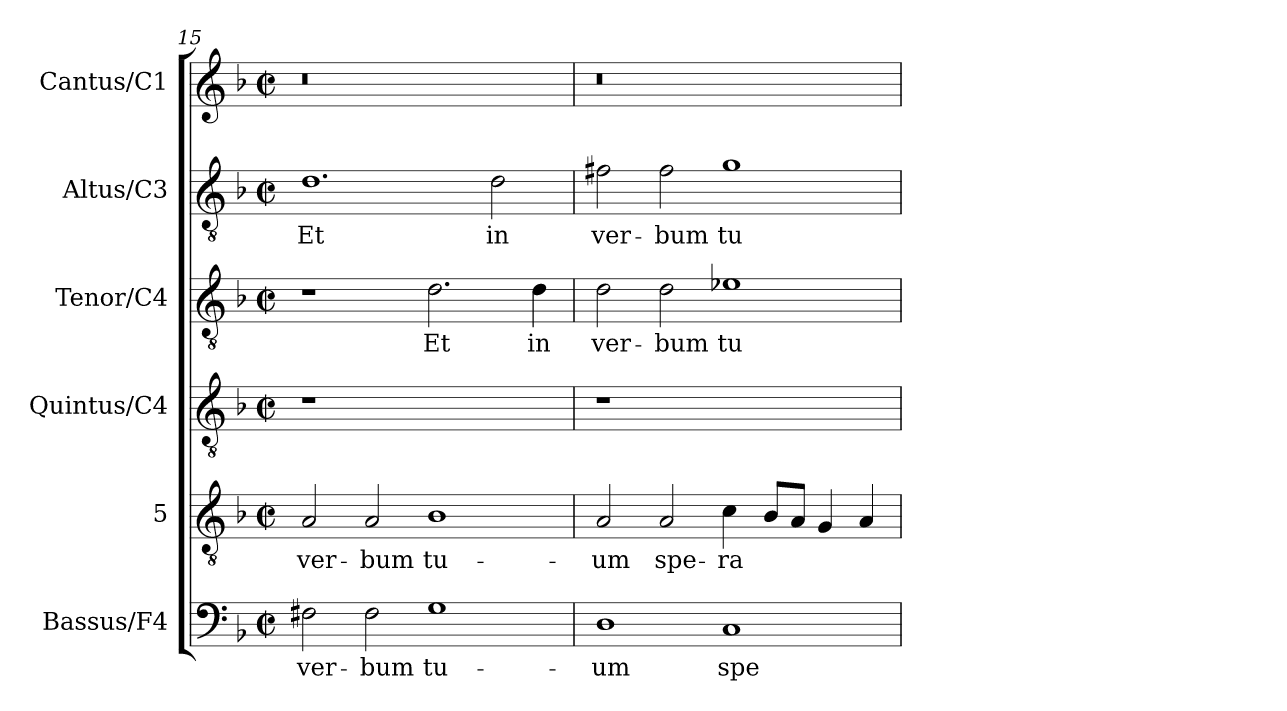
**kern	**text	**kern	**text	**kern	**kern	**text	**kern	**text	**kern
*part6	*part6	*part5	*part5	*part4	*part3	*part3	*part2	*part2	*part1
*staff6	*staff6	*staff5	*staff5	*staff4	*staff3	*staff3	*staff2	*staff2	*staff1
*I"Bassus/F4	*	*I"5	*	*I"Quintus/C4	*I"Tenor/C4	*	*I"Altus/C3	*	*I"Cantus/C1
*I'B	*	*	*	*	*I'T	*	*I'A	*	*I'C
*clefF4	*	*clefGv2	*	*clefGv2	*clefGv2	*	*clefGv2	*	*clefG2
*k[b-]	*	*k[b-]	*	*k[b-]	*k[b-]	*	*k[b-]	*	*k[b-]
*F:	*	*F:	*	*F:	*F:	*	*F:	*	*F:
*M2/2	*	*M2/2	*	*M2/2	*M2/2	*	*M2/2	*	*M2/2
*met(c|)	*	*met(c|)	*	*met(c|)	*met(c|)	*	*met(c|)	*	*met(c|)
=15	=15	=15	=15	=15	=15	=15	=15	=15	=15
!	!LO:LY:b:cj	!	!LO:LY:b:cj	!	!	!	!	!LO:LY:b:cj	!
2F#X\	ver-	2A/	ver-	1r	1r	.	1.d	Et	0r
!	!LO:LY:b:cj	!	!LO:LY:b:cj	!	!	!	!	!	!
2F#\	-bum	2A/	-bum	.	.	.	.	.	.
!	!LO:LY:b:cj	!	!LO:LY:b:cj	!	!	!LO:LY:b:cj	!	!	!
1G	tu-	1B-	tu-	1ryy	2.d\	Et	.	.	.
!	!	!	!	!	!	!	!	!LO:LY:b:cj	!
.	.	.	.	.	.	.	2d\	in	.
!	!	!	!	!	!	!LO:LY:b:cj	!	!	!
.	.	.	.	.	4d\	in	.	.	.
=16	=16	=16	=16	=16	=16	=16	=16	=16	=16
!	!LO:LY:b:cj	!	!LO:LY:b:cj	!	!	!LO:LY:b:cj	!	!LO:LY:b:cj	!
1D	-um	2A/	-um	1r	2d\	ver-	2f#X\	ver-	0r
!	!	!	!LO:LY:b:cj	!	!	!LO:LY:b:cj	!	!LO:LY:b:cj	!
.	.	2A/	spe-	.	2d\	-bum	2f#\	-bum	.
!	!LO:LY:b:cj	!	!LO:LY:b:cj	!	!	!LO:LY:b:cj	!	!LO:LY:b:cj	!
1C	spe-	4c\	-ra-	1ryy	1e-X	tu-	1g	tu-	.
!	!	!	!LO:LY:b:cj	!	!	!	!	!	!
.	.	8B-/L	--	.	.	.	.	.	.
!	!	!	!LO:LY:b:cj	!	!	!	!	!	!
.	.	8A/J	--	.	.	.	.	.	.
!	!	!	!LO:LY:b:cj	!	!	!	!	!	!
.	.	4G/	--	.	.	.	.	.	.
!	!	!	!LO:LY:b:cj	!	!	!	!	!	!
.	.	4A/	--	.	.	.	.	.	.
=	=	=	=	=	=	=	=	=	=
*-	*-	*-	*-	*-	*-	*-	*-	*-	*-
